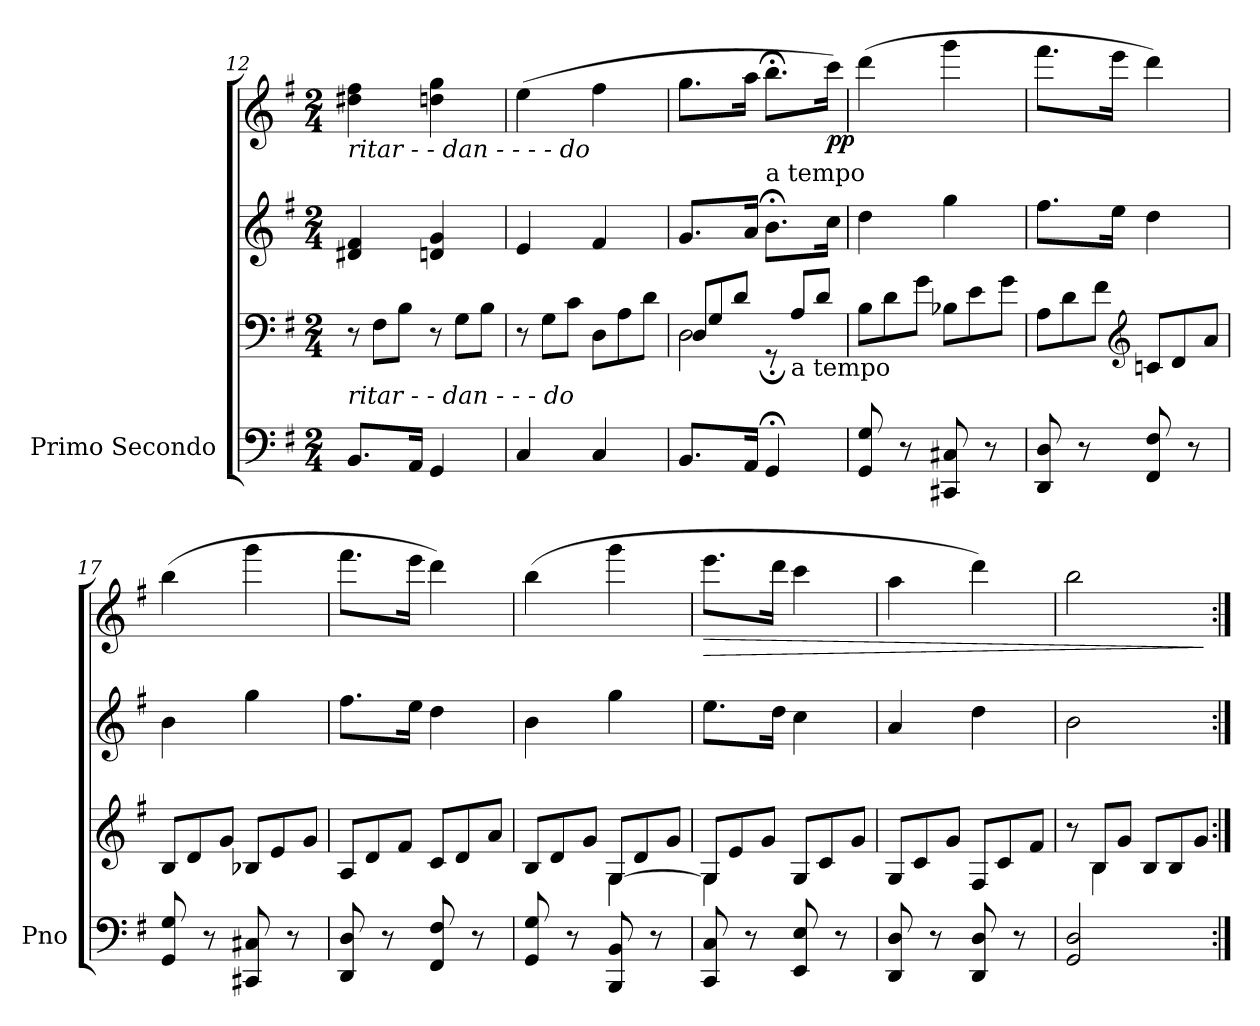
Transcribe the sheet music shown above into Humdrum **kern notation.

**kern	**kern	**kern	**kern	**dynam
*part1	*part1	*part1	*part1	*part1
*staff4	*staff3	*staff2	*staff1	*staff1/2/3/4
*I"Primo       Secondo	*	*	*	*
*I'Pno	*	*	*	*
!!LO:LB:g=z
*clefF4	*clefF4	*clefG2	*clefG2	*
*k[f#]	*k[f#]	*k[f#]	*k[f#]	*
*M2/4	*M2/4	*M2/4	*M2/4	*
*	*Xtuplet	*	*	*
=12	=12	=12	=12	=12
!	!	!	!LO:TX:b:i:t=ritar    -      -          dan    -    -    -         -   do	!
!LO:TX:a:i:t=ritar  -      -            dan   -     -       -         do	!	!	!	!
8.BB/L	12r	4d#X/ 4f#/	4dd#X\ 4ff#\	.
.	12F#\L	.	.	.
.	12B\J	.	.	.
16AA/Jk	.	.	.	.
4GG/	12r	4dn/ 4g/	4ddn\ 4gg\	.
.	12G\L	.	.	.
.	12B\J	.	.	.
=13	=13	=13	=13	=13
4C/	12r	4e/	(>4ee\	.
.	12G\L	.	.	.
.	12c\J	.	.	.
4C/	12D\L	4f#/	4ff#\	.
.	12A\	.	.	.
.	12d\J	.	.	.
=14	=14	=14	=14	=14
*	*^	*	*	*
8.BB/L	2D\	12D/L	8.g/L	8.gg\L	.
.	.	12G/	.	.	.
.	.	12d/J	.	.	.
16AA/Jk	.	.	16a/Jk	16aa\Jk	.
!	!	!	!	!LO:TX:b:t=a tempo	!
4GG;/	.	12r;<	8.b;<\L	8.bb;<\L	.
!	!	!LO:TX:b:t=a tempo	!	!	!
.	.	12A/L	.	.	.
.	.	12d/J	.	.	.
!	!	!	!	!	!LO:DY:b
!	!	!	!	!	!LO:DY:n=1:b
.	.	.	16cc\Jk	16ccc\Jk)	p p
*	*v	*v	*	*	*
=15	=15	=15	=15	=15
8GG/ 8G/	12B\L	4dd\	(>4ddd\	.
.	12d\	.	.	.
8r	.	.	.	.
.	12g\J	.	.	.
8CC#X/ 8C#X/	12B-X\L	4gg\	4ggg\	.
.	12e\	.	.	.
8r	.	.	.	.
.	12g\J	.	.	.
=16	=16	=16	=16	=16
8DD/ 8D/	12A\L	8.ff#\L	8.fff#\L	.
.	12d\	.	.	.
8r	.	.	.	.
.	12f#\J	.	.	.
.	.	16ee\Jk	16eee\Jk	.
*	*clefG2	*	*	*
8FF#/ 8F#/	12cn/L	4dd\	4ddd\)	.
.	12d/	.	.	.
8r	.	.	.	.
.	12a/J	.	.	.
=17	=17	=17	=17	=17
8GG/ 8G/	12B/L	4b\	(>4bb\	.
.	12d/	.	.	.
8r	.	.	.	.
.	12g/J	.	.	.
8CC#X/ 8C#X/	12B-X/L	4gg\	4ggg\	.
.	12e/	.	.	.
8r	.	.	.	.
.	12g/J	.	.	.
!!LO:PB:g=z
=18	=18	=18	=18	=18
8DD/ 8D/	12A/L	8.ff#\L	8.fff#\L	.
.	12d/	.	.	.
8r	.	.	.	.
.	12f#/J	.	.	.
.	.	16ee\Jk	16eee\Jk	.
8FF#/ 8F#/	12c/L	4dd\	4ddd\)	.
.	12d/	.	.	.
8r	.	.	.	.
.	12a/J	.	.	.
=19	=19	=19	=19	=19
*	*^	*	*	*
8GG/ 8G/	4ryy	12B/L	4b\	(>4bb\	.
.	.	12d/	.	.	.
8r	.	.	.	.	.
.	.	12g/J	.	.	.
8BBB/ 8BB/	[4G\	12G/L	4gg\	4ggg\	.
.	.	12d/	.	.	.
8r	.	.	.	.	.
.	.	12g/J	.	.	.
=20	=20	=20	=20	=20	=20
!	!	!	!	!	!LO:HP:b
8CC/ 8C/	4G\]	12G/L	8.ee\L	8.eee\L	>
.	.	12e/	.	.	.
8r	.	.	.	.	.
.	.	12g/J	.	.	.
.	.	.	16dd\Jk	16ddd\Jk	.
8EE/ 8E/	4ryy	12G/L	4cc\	4ccc\	.
.	.	12c/	.	.	.
8r	.	.	.	.	.
.	.	12g/J	.	.	.
*	*v	*v	*	*	*
=21	=21	=21	=21	=21
8DD/ 8D/	12G/L	4a/	4aa\	.
.	12c/	.	.	.
8r	.	.	.	.
.	12g/J	.	.	.
8DD/ 8D/	12F#/L	4dd\	4ddd\)	.
.	12c/	.	.	.
8r	.	.	.	.
.	12f#/J	.	.	.
=22	=22	=22	=22	=22
*	*^	*	*	*
2GG/ 2D/	12ryy	12r	2b\	2bb\	.
.	6B\	12B/L	.	.	.
.	.	12g/J	.	.	.
.	4ryy	12B/L	.	.	.
.	.	12B/	.	.	.
.	.	12g/J	.	.	.
*	*v	*v	*	*	*
.	.	.	.	]
=:|!	=:|!	=:|!	=:|!	=:|!
*-	*-	*-	*-	*-
